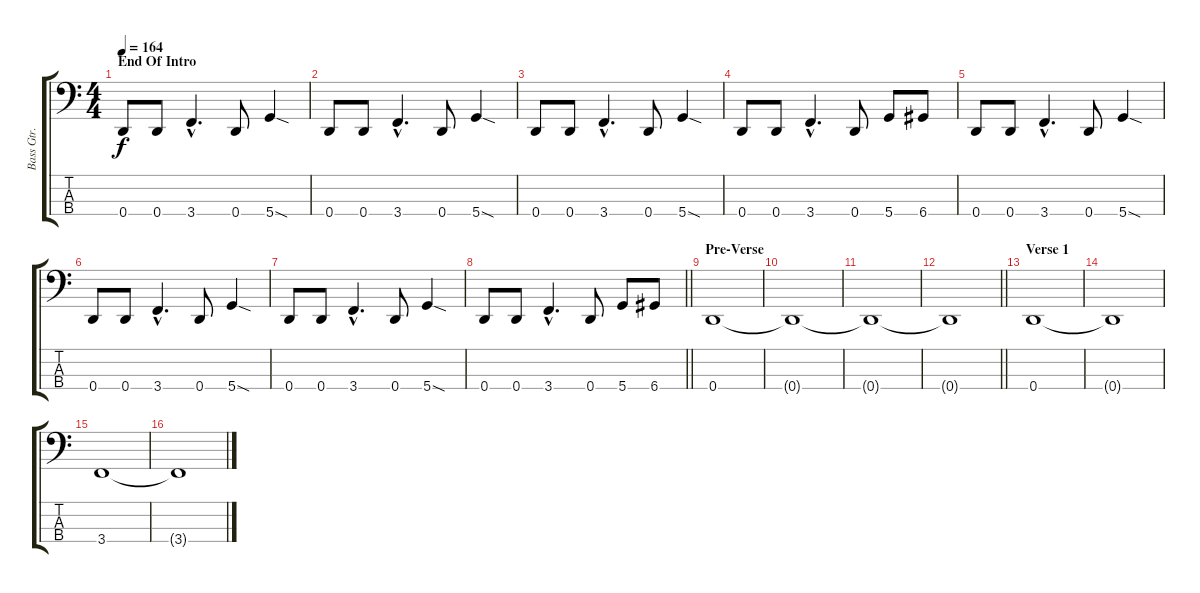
\track ("Bass Gtr." "Bass Gtr.") {instrument electricbasspick}
\staff {score tabs}
\tuning (G2 D2 A1 D1) {hide}
\ts (4 4)
\section ("" "End Of Intro")
\tempo 164
\clef f4
\ks c
0.4.8{dy f} 0.4.8 3.4{hac}.4{d} 0.4.8 5.4{sod}.4 |
0.4.8 0.4.8 3.4{hac}.4{d} 0.4.8 5.4{sod}.4 |
0.4.8 0.4.8 3.4{hac}.4{d} 0.4.8 5.4{sod}.4 |
0.4.8 0.4.8 3.4{hac}.4{d} 0.4.8 5.4.8 6.4.8 |
0.4.8 0.4.8 3.4{hac}.4{d} 0.4.8 5.4{sod}.4 |
0.4.8 0.4.8 3.4{hac}.4{d} 0.4.8 5.4{sod}.4 |
0.4.8 0.4.8 3.4{hac}.4{d} 0.4.8 5.4{sod}.4 |
\barLineRight lightlight
0.4.8 0.4.8 3.4{hac}.4{d} 0.4.8 5.4.8 6.4.8 |
\section ("" "Pre-Verse")
0.4.1 |
0.4{t}.1 |
0.4{t}.1 |
\barLineRight lightlight
0.4{t}.1 |
\section ("" "Verse 1")
0.4.1 |
0.4{t}.1 |
3.4.1 |
3.4{t}.1
